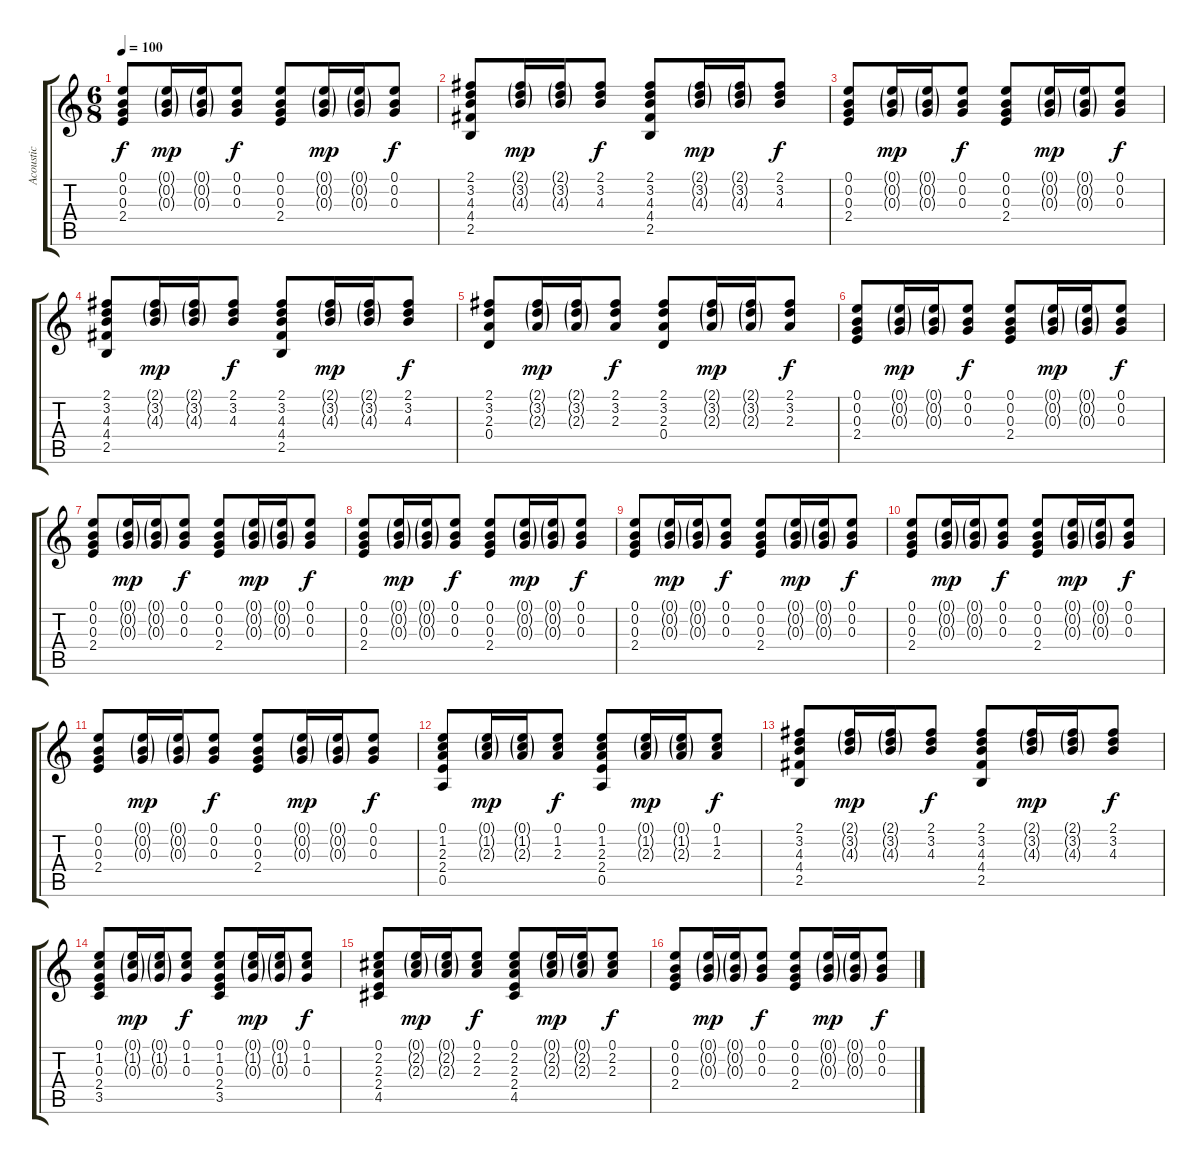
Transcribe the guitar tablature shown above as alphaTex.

\track ("Acoustic" "Acoustic") {instrument acousticguitarsteel}
\staff {score tabs}
\tuning (E4 B3 G3 D3 A2 E2) {hide}
\ts (6 8)
\tempo 100
\clef g2
\ks c
(0.1 0.2 0.3 2.4).8{dy f} (0.1{g} 0.2{g} 0.3{g}).16{dy mp} (0.1{g} 0.2{g} 0.3{g}).16 (0.1 0.2 0.3).8{dy f} (0.1 0.2 0.3 2.4).8 (0.1{g} 0.2{g} 0.3{g}).16{dy mp} (0.1{g} 0.2{g} 0.3{g}).16 (0.1 0.2 0.3).8{dy f} |
(2.1 3.2 4.3 4.4 2.5).8 (2.1{g} 3.2{g} 4.3{g}).16{dy mp} (2.1{g} 3.2{g} 4.3{g}).16 (2.1 3.2 4.3).8{dy f} (2.1 3.2 4.3 4.4 2.5).8 (2.1{g} 3.2{g} 4.3{g}).16{dy mp} (2.1{g} 3.2{g} 4.3{g}).16 (2.1 3.2 4.3).8{dy f} |
(0.1 0.2 0.3 2.4).8 (0.1{g} 0.2{g} 0.3{g}).16{dy mp} (0.1{g} 0.2{g} 0.3{g}).16 (0.1 0.2 0.3).8{dy f} (0.1 0.2 0.3 2.4).8 (0.1{g} 0.2{g} 0.3{g}).16{dy mp} (0.1{g} 0.2{g} 0.3{g}).16 (0.1 0.2 0.3).8{dy f} |
(2.1 3.2 4.3 4.4 2.5).8 (2.1{g} 3.2{g} 4.3{g}).16{dy mp} (2.1{g} 3.2{g} 4.3{g}).16 (2.1 3.2 4.3).8{dy f} (2.1 3.2 4.3 4.4 2.5).8 (2.1{g} 3.2{g} 4.3{g}).16{dy mp} (2.1{g} 3.2{g} 4.3{g}).16 (2.1 3.2 4.3).8{dy f} |
(2.1 3.2 2.3 0.4).8 (2.1{g} 3.2{g} 2.3{g}).16{dy mp} (2.1{g} 3.2{g} 2.3{g}).16 (2.1 3.2 2.3).8{dy f} (2.1 3.2 2.3 0.4).8 (2.1{g} 3.2{g} 2.3{g}).16{dy mp} (2.1{g} 3.2{g} 2.3{g}).16 (2.1 3.2 2.3).8{dy f} |
(0.1 0.2 0.3 2.4).8 (0.1{g} 0.2{g} 0.3{g}).16{dy mp} (0.1{g} 0.2{g} 0.3{g}).16 (0.1 0.2 0.3).8{dy f} (0.1 0.2 0.3 2.4).8 (0.1{g} 0.2{g} 0.3{g}).16{dy mp} (0.1{g} 0.2{g} 0.3{g}).16 (0.1 0.2 0.3).8{dy f} |
(0.1 0.2 0.3 2.4).8 (0.1{g} 0.2{g} 0.3{g}).16{dy mp} (0.1{g} 0.2{g} 0.3{g}).16 (0.1 0.2 0.3).8{dy f} (0.1 0.2 0.3 2.4).8 (0.1{g} 0.2{g} 0.3{g}).16{dy mp} (0.1{g} 0.2{g} 0.3{g}).16 (0.1 0.2 0.3).8{dy f} |
(0.1 0.2 0.3 2.4).8 (0.1{g} 0.2{g} 0.3{g}).16{dy mp} (0.1{g} 0.2{g} 0.3{g}).16 (0.1 0.2 0.3).8{dy f} (0.1 0.2 0.3 2.4).8 (0.1{g} 0.2{g} 0.3{g}).16{dy mp} (0.1{g} 0.2{g} 0.3{g}).16 (0.1 0.2 0.3).8{dy f} |
(0.1 0.2 0.3 2.4).8 (0.1{g} 0.2{g} 0.3{g}).16{dy mp} (0.1{g} 0.2{g} 0.3{g}).16 (0.1 0.2 0.3).8{dy f} (0.1 0.2 0.3 2.4).8 (0.1{g} 0.2{g} 0.3{g}).16{dy mp} (0.1{g} 0.2{g} 0.3{g}).16 (0.1 0.2 0.3).8{dy f} |
(0.1 0.2 0.3 2.4).8 (0.1{g} 0.2{g} 0.3{g}).16{dy mp} (0.1{g} 0.2{g} 0.3{g}).16 (0.1 0.2 0.3).8{dy f} (0.1 0.2 0.3 2.4).8 (0.1{g} 0.2{g} 0.3{g}).16{dy mp} (0.1{g} 0.2{g} 0.3{g}).16 (0.1 0.2 0.3).8{dy f} |
(0.1 0.2 0.3 2.4).8 (0.1{g} 0.2{g} 0.3{g}).16{dy mp} (0.1{g} 0.2{g} 0.3{g}).16 (0.1 0.2 0.3).8{dy f} (0.1 0.2 0.3 2.4).8 (0.1{g} 0.2{g} 0.3{g}).16{dy mp} (0.1{g} 0.2{g} 0.3{g}).16 (0.1 0.2 0.3).8{dy f} |
(0.1 1.2 2.3 2.4 0.5).8 (0.1{g} 1.2{g} 2.3{g}).16{dy mp} (0.1{g} 1.2{g} 2.3{g}).16 (0.1 1.2 2.3).8{dy f} (0.1 1.2 2.3 2.4 0.5).8 (0.1{g} 1.2{g} 2.3{g}).16{dy mp} (0.1{g} 1.2{g} 2.3{g}).16 (0.1 1.2 2.3).8{dy f} |
(2.1 3.2 4.3 4.4 2.5).8 (2.1{g} 3.2{g} 4.3{g}).16{dy mp} (2.1{g} 3.2{g} 4.3{g}).16 (2.1 3.2 4.3).8{dy f} (2.1 3.2 4.3 4.4 2.5).8 (2.1{g} 3.2{g} 4.3{g}).16{dy mp} (2.1{g} 3.2{g} 4.3{g}).16 (2.1 3.2 4.3).8{dy f} |
(0.1 1.2 0.3 2.4 3.5).8 (0.1{g} 1.2{g} 0.3{g}).16{dy mp} (0.1{g} 1.2{g} 0.3{g}).16 (0.1 1.2 0.3).8{dy f} (0.1 1.2 0.3 2.4 3.5).8 (0.1{g} 1.2{g} 0.3{g}).16{dy mp} (0.1{g} 1.2{g} 0.3{g}).16 (0.1 1.2 0.3).8{dy f} |
(0.1 2.2 2.3 2.4 4.5).8 (0.1{g} 2.2{g} 2.3{g}).16{dy mp} (0.1{g} 2.2{g} 2.3{g}).16 (0.1 2.2 2.3).8{dy f} (0.1 2.2 2.3 2.4 4.5).8 (0.1{g} 2.2{g} 2.3{g}).16{dy mp} (0.1{g} 2.2{g} 2.3{g}).16 (0.1 2.2 2.3).8{dy f} |
(0.1 0.2 0.3 2.4).8 (0.1{g} 0.2{g} 0.3{g}).16{dy mp} (0.1{g} 0.2{g} 0.3{g}).16 (0.1 0.2 0.3).8{dy f} (0.1 0.2 0.3 2.4).8 (0.1{g} 0.2{g} 0.3{g}).16{dy mp} (0.1{g} 0.2{g} 0.3{g}).16 (0.1 0.2 0.3).8{dy f}
